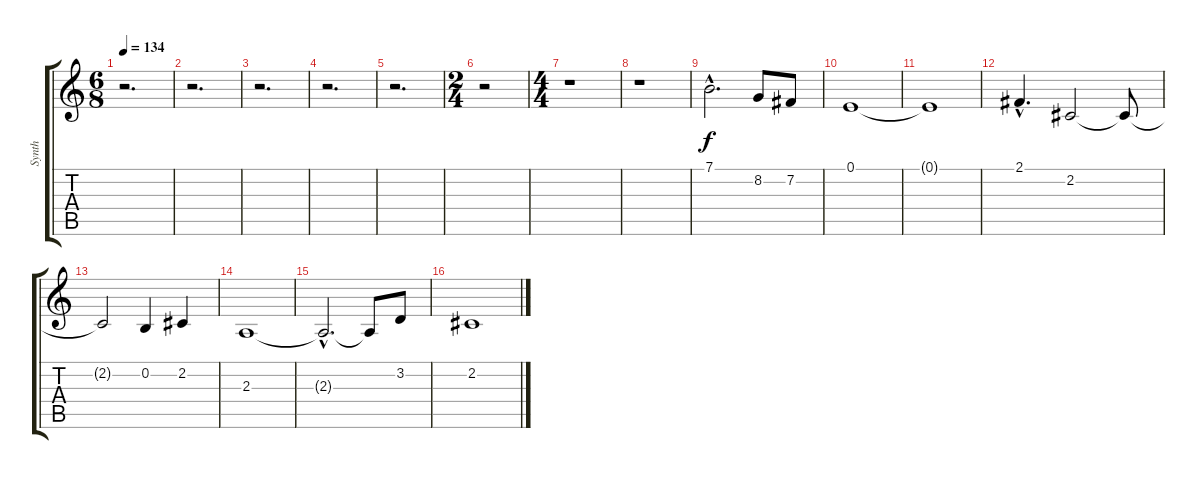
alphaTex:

\track ("Synth" "Synth") {instrument clarinet}
\staff {score tabs}
\tuning (E4 B3 G3 D3 A2 E2) {hide}
\ts (6 8)
\tempo 134
\clef g2
\ks c
r.2{d dy f} |
r.2{d} |
r.2{d} |
r.2{d} |
r.2{d} |
\ts (2 4)
r.2 |
\ts (4 4)
r.1 |
r.1 |
7.1{hac}.2{d instrument clarinet} 8.2.8 7.2.8 |
0.1.1 |
0.1{t}.1 |
2.1{hac}.4{d} 2.2.2 2.2{t}.8 |
2.2{t}.2 0.2.4 2.2.4 |
2.3.1 |
2.3{hac t}.2{d} 2.3{t}.8 3.2.8 |
2.2.1
